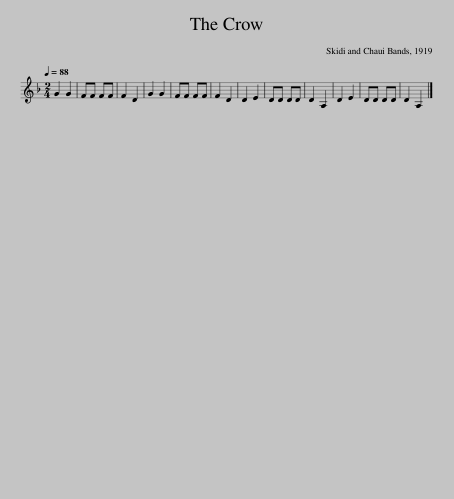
X:1
L:1/8
Q:1/4=88
M:2/4
I:linebreak $
K:F
V:1 treble
V:1
 G2 G2 | FF FF | F2 D2 | G2 G2 | FF FF | %5
 F2 D2 | D2 E2 | DD DD | D2 A,2 | D2 E2 | %10
 DD DD | D2 A,2 |] %12
